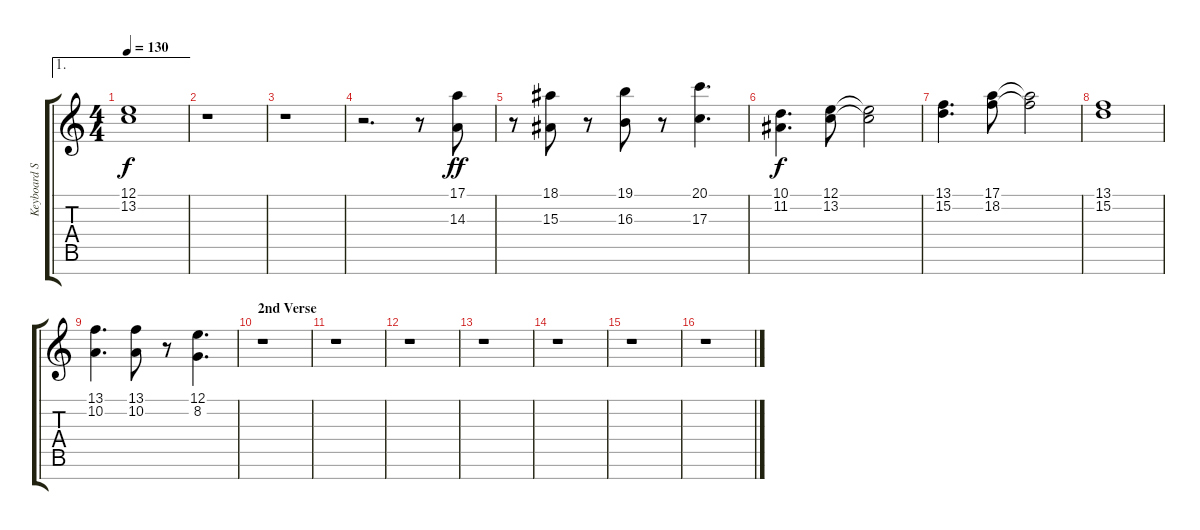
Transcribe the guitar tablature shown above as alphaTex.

\track ("Keyboard Strings" "Keyboard S") {instrument stringensemble1}
\staff {score tabs}
\tuning (E4 B3 G3 D3 A2 E2 B1) {hide}
\ae 1
\ts (4 4)
\tempo 130
\clef g2
\ks c
(12.1 13.2).1{dy f} |
r.1 |
r.1 |
r.2{d} r.8 (17.1 14.3).8{dy ff} |
r.8 (18.1 15.3).8 r.8 (19.1 16.3).8 r.8 (20.1 17.3).4{d} |
(10.1 11.2).4{d dy f} (12.1 13.2).8 (12.1{t} 13.2{t}).2 |
(13.1 15.2).4{d} (17.1 18.2).8 (17.1{t} 18.2{t}).2 |
(13.1 15.2).1 |
(13.1 10.2).4{d} (13.1 10.2).8 r.8 (12.1 8.2).4{d} |
\section ("" "2nd Verse")
r.1 |
r.1 |
r.1 |
r.1 |
r.1 |
r.1 |
r.1
